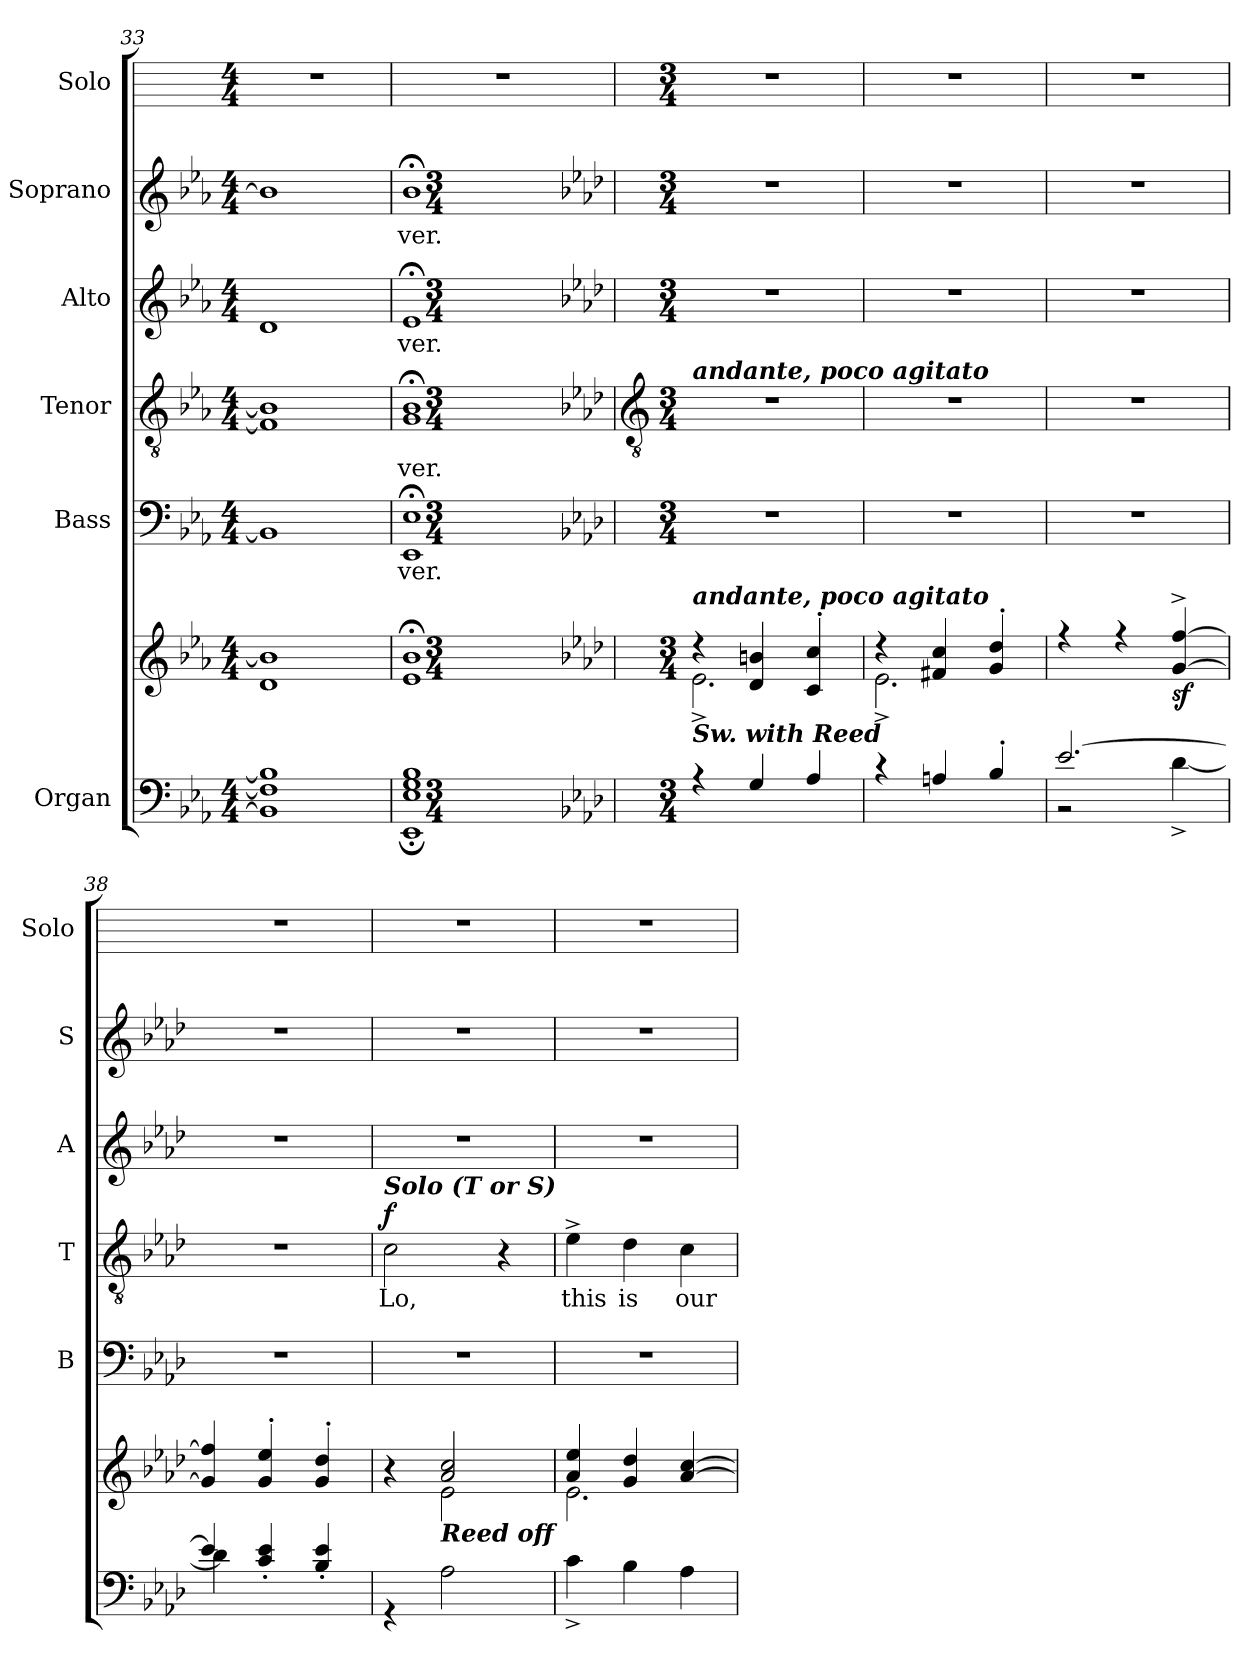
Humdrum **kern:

**kern	**kern	**dynam	**kern	**text	**kern	**text	**dynam	**kern	**text	**kern	**text	**kern
*part6	*part6	*part6	*part5	*part5	*part4	*part4	*part4	*part3	*part3	*part2	*part2	*part1
*staff7	*staff6	*staff6/7	*staff5	*staff5	*staff4	*staff4	*staff4	*staff3	*staff3	*staff2	*staff2	*staff1
*I"Organ	*	*	*I"Bass	*	*I"Tenor	*	*	*I"Alto	*	*I"Soprano	*	*I"Solo
*	*	*	*I'B	*	*I'T	*	*	*I'A	*	*I'S	*	*I'Solo
*clefF4	*clefG2	*	*clefF4	*	*clefGv2	*	*	*clefG2	*	*clefG2	*	*
*k[b-e-a-]	*k[b-e-a-]	*	*k[b-e-a-]	*	*k[b-e-a-]	*	*	*k[b-e-a-]	*	*k[b-e-a-]	*	*
*E-:	*E-:	*	*E-:	*	*E-:	*	*	*E-:	*	*E-:	*	*
*M4/4	*M4/4	*	*M4/4	*	*M4/4	*	*	*M4/4	*	*M4/4	*	*M4/4
=33	=33	=33	=33	=33	=33	=33	=33	=33	=33	=33	=33	=33
*^	*^	*	*	*	*	*	*	*	*	*	*	*
1F/] 1B-/]	1BB-\]	1b-]	1d\	.	1BB-]	.	1F] 1B-]	.	.	1d	.	1b-]	.	1r
=34	=34	=34	=34	=34	=34	=34	=34	=34	=34	=34	=34	=34	=34	=34
!	!	!	!	!	!	!LO:LY:b	!	!LO:LY:b	!	!	!LO:LY:b	!	!LO:LY:b	!
1G/ 1B-/	1EE-\; 1E-\;	1b-;<	1e-\	.	1EE-;< 1E-;<	ver.	1G;< 1B-;<	ver.	.	1e-;<	ver.	1b-;<	ver.	1r
*k[b-e-a-d-]	*	*k[b-e-a-d-]	*	*	*k[b-e-a-d-]	*	*k[b-e-a-d-]	*	*	*k[b-e-a-d-]	*	*k[b-e-a-d-]	*	*
*A-:	*	*A-:	*	*	*A-:	*	*A-:	*	*	*A-:	*	*A-:	*	*
*M3/4	*	*M3/4	*	*	*M3/4	*	*M3/4	*	*	*M3/4	*	*M3/4	*	*
!!LO:LB:g=z
=35	=35	=35	=35	=35	=35	=35	=35	=35	=35	=35	=35	=35	=35	=35
*	*	*	*	*	*	*	*clefGv2	*	*	*	*	*	*	*
*M3/4	*	*M3/4	*	*	*M3/4	*	*M3/4	*	*	*M3/4	*	*M3/4	*	*M3/4
!	!	!	!	!	!	!	!LO:TX:a:Bi:t=andante, poco agitato	!	!	!	!	!	!	!
!	!	!LO:TX:a:Bi:t=andante, poco agitato	!	!	!	!	!	!	!	!	!	!	!	!
!LO:TX:a:Bi:t=Sw. with Reed	!	!	!	!	!	!	!	!	!	!	!	!	!	!
!	!	!	!	!	!	!	!LO:N:vis=1	!	!	!	!	!	!	!
4r	2.ryy	4r	2.e-^\	.	2.r	.	2.r	.	.	2.r	.	2.r	.	2.r
4G/	.	4d- 4bn	.	.	.	.	.	.	.	.	.	.	.	.
4A-/	.	4c' 4cc'	.	.	.	.	.	.	.	.	.	.	.	.
=36	=36	=36	=36	=36	=36	=36	=36	=36	=36	=36	=36	=36	=36	=36
!	!	!	!	!	!	!	!LO:N:vis=1	!	!	!	!	!	!	!
4r	2.ryy	4r	2.e-^\	.	2.r	.	2.r	.	.	2.r	.	2.r	.	2.r
4An/	.	4f#X 4cc	.	.	.	.	.	.	.	.	.	.	.	.
4B-'/	.	4g' 4dd-'	.	.	.	.	.	.	.	.	.	.	.	.
=37	=37	=37	=37	=37	=37	=37	=37	=37	=37	=37	=37	=37	=37	=37
!	!	!	!	!	!	!	!LO:N:vis=1	!	!	!	!	!	!	!
[2.e-/	2r	4r	2.ryy	.	2.r	.	2.r	.	.	2.r	.	2.r	.	2.r
.	.	4r	.	.	.	.	.	.	.	.	.	.	.	.
!	!	!	!	!LO:DY:b	!	!	!	!	!	!	!	!	!	!
.	[4d-^\	[4g^ [4ff^	.	sf	.	.	.	.	.	.	.	.	.	.
=38	=38	=38	=38	=38	=38	=38	=38	=38	=38	=38	=38	=38	=38	=38
!	!	!	!	!	!	!	!LO:N:vis=1	!	!	!	!	!	!	!
4e-/]	4d-\]	4g] 4ff]	2.ryy	.	2.r	.	2.r	.	.	2.r	.	2.r	.	2.r
4c/' 4e-/'	2ryy	4g' 4ee-'	.	.	.	.	.	.	.	.	.	.	.	.
4B-/' 4e-/'	.	4g' 4dd-'	.	.	.	.	.	.	.	.	.	.	.	.
=39	=39	=39	=39	=39	=39	=39	=39	=39	=39	=39	=39	=39	=39	=39
!	!	!	!	!	!	!	!LO:TX:a:Bi:t=Solo (T or S)	!	!	!	!	!	!	!
!	!	!	!	!	!	!	!	!LO:LY:b	!LO:DY:b	!	!	!	!	!
2.ryy	4r	4r	4ryy	.	2.r	.	2c	Lo,	f	2.r	.	2.r	.	2.r
!	!LO:TX:a:Bi:t=Reed off	!	!	!	!	!	!	!	!	!	!	!	!	!
.	2A-\	2a-/ 2cc/	2e-\	.	.	.	.	.	.	.	.	.	.	.
.	.	.	.	.	.	.	4r	.	.	.	.	.	.	.
=40	=40	=40	=40	=40	=40	=40	=40	=40	=40	=40	=40	=40	=40	=40
!	!	!	!	!	!	!	!	!LO:LY:b	!	!	!	!	!	!
2.ryy	4c^\	4a-/ 4ee-/	2.e-\	.	2.r	.	4e-^	this	.	2.r	.	2.r	.	2.r
!	!	!	!	!	!	!	!	!LO:LY:b	!	!	!	!	!	!
.	4B-\	4g/ 4dd-/	.	.	.	.	4d-	is	.	.	.	.	.	.
!	!	!	!	!	!	!	!	!LO:LY:b	!	!	!	!	!	!
.	4A-\	[4a-/ [4cc/	.	.	.	.	4c	our	.	.	.	.	.	.
*v	*v	*	*	*	*	*	*	*	*	*	*	*	*	*
*	*v	*v	*	*	*	*	*	*	*	*	*	*	*
=	=	=	=	=	=	=	=	=	=	=	=	=
*-	*-	*-	*-	*-	*-	*-	*-	*-	*-	*-	*-	*-
